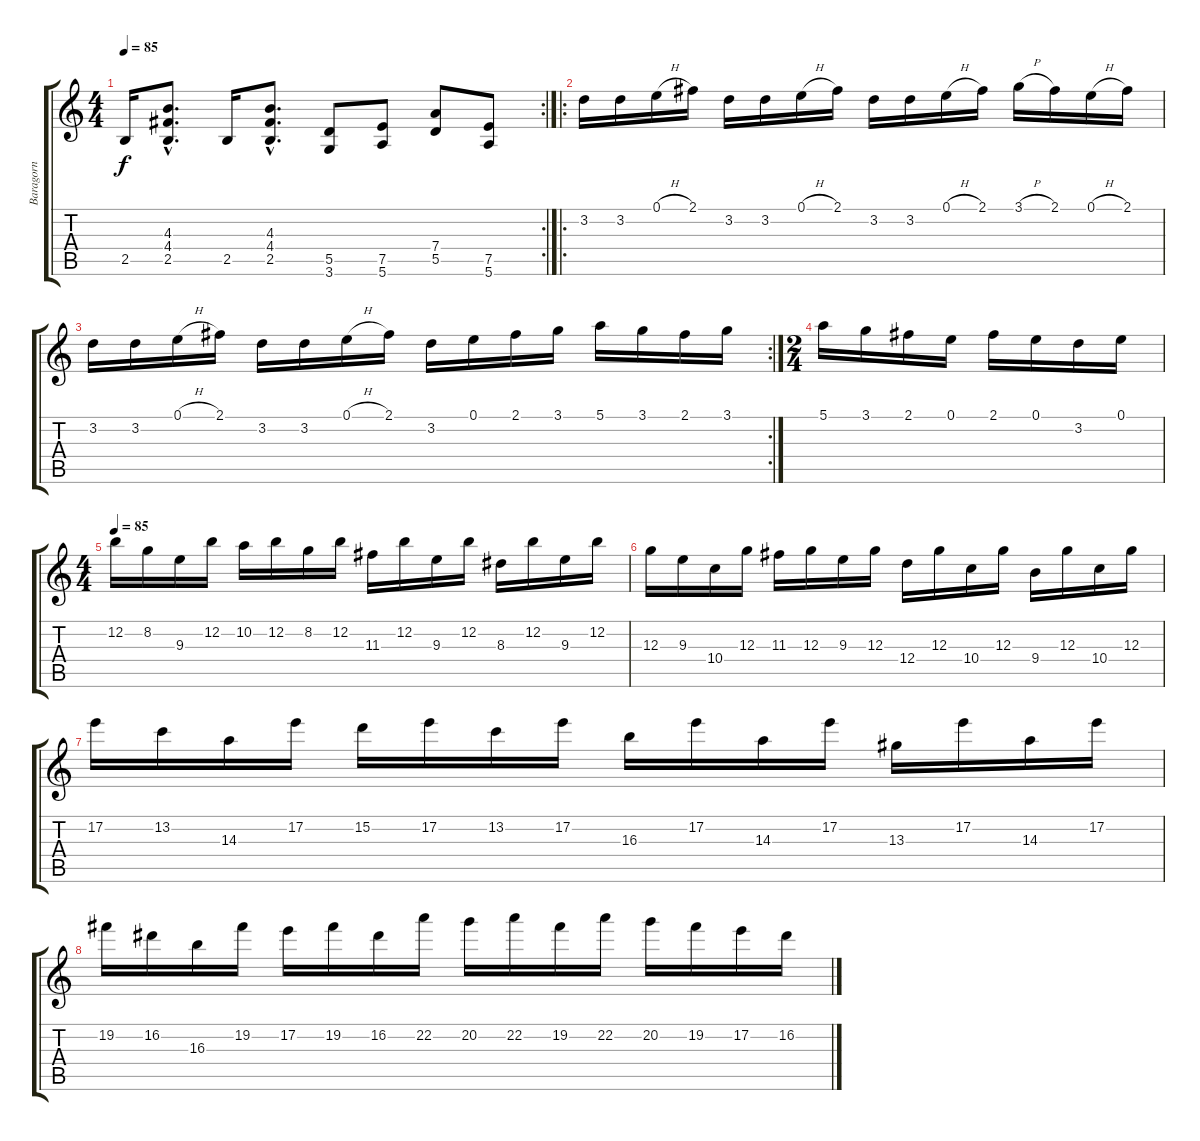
\track ("Baragorn" "Baragorn") {instrument distortionguitar}
\staff {score tabs}
\tuning (E4 B3 G3 D3 A2 E2) {hide}
\rc 2
\ts (4 4)
\tempo 85
\clef g2
\ks c
2.5.16{dy f} (4.3{hac} 4.4{hac} 2.5{hac}).8{d} 2.5.16 (4.3{hac} 4.4{hac} 2.5{hac}).8{d} (5.5 3.6).8 (7.5 5.6).8 (7.4 5.5).8 (7.5 5.6).8 |
\ro
3.2.16 3.2.16 0.1{h}.16 2.1.16 3.2.16 3.2.16 0.1{h}.16 2.1.16 3.2.16 3.2.16 0.1{h}.16 2.1.16 3.1{h}.16 2.1.16 0.1{h}.16 2.1.16 |
\rc 2
3.2.16 3.2.16 0.1{h}.16 2.1.16 3.2.16 3.2.16 0.1{h}.16 2.1.16 3.2.16 0.1.16 2.1.16 3.1.16 5.1.16 3.1.16 2.1.16 3.1.16 |
\ts (2 4)
5.1.16 3.1.16 2.1.16 0.1.16 2.1.16 0.1.16 3.2.16 0.1.16 |
\ts (4 4)
\tempo 85
12.2.16 8.2.16 9.3.16 12.2.16 10.2.16 12.2.16 8.2.16 12.2.16 11.3.16 12.2.16 9.3.16 12.2.16 8.3.16 12.2.16 9.3.16 12.2.16 |
12.3.16 9.3.16 10.4.16 12.3.16 11.3.16 12.3.16 9.3.16 12.3.16 12.4.16 12.3.16 10.4.16 12.3.16 9.4.16 12.3.16 10.4.16 12.3.16 |
17.2.16 13.2.16 14.3.16 17.2.16 15.2.16 17.2.16 13.2.16 17.2.16 16.3.16 17.2.16 14.3.16 17.2.16 13.3.16 17.2.16 14.3.16 17.2.16 |
19.2.16 16.2.16 16.3.16 19.2.16 17.2.16 19.2.16 16.2.16 22.2.16 20.2.16 22.2.16 19.2.16 22.2.16 20.2.16 19.2.16 17.2.16 16.2.16
